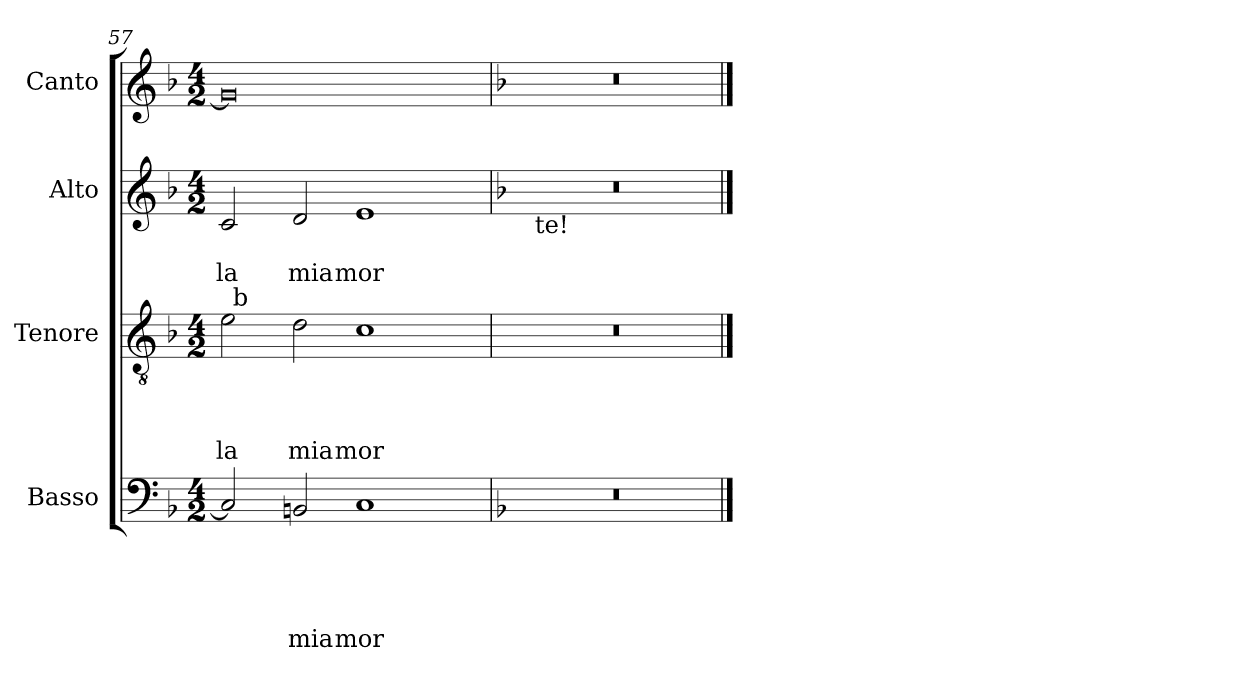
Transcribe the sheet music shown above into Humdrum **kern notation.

**kern	**text	**text	**text	**text	**text	**kern	**text	**text	**text	**text	**kern	**text	**text	**kern	**text
*part4	*part4	*part4	*part4	*part4	*part4	*part3	*part3	*part3	*part3	*part3	*part2	*part2	*part2	*part1	*part1
*staff4	*staff4	*staff4	*staff4	*staff4	*staff4	*staff3	*staff3	*staff3	*staff3	*staff3	*staff2	*staff2	*staff2	*staff1	*staff1
*I"Basso	*	*	*	*	*	*I"Tenore	*	*	*	*	*I"Alto	*	*	*I"Canto	*
*clefF4	*	*	*	*	*	*clefGv2	*	*	*	*	*clefG2	*	*	*clefG2	*
*ITrd-3c-5	*	*	*	*	*	*ITrd-3c-5	*	*	*	*	*ITrd-3c-5	*	*	*	*
*k[b-e-]	*	*	*	*	*	*k[b-e-]	*	*	*	*	*k[b-e-]	*	*	*k[b-]	*
*B-:	*	*	*	*	*	*B-:	*	*	*	*	*B-:	*	*	*F:	*
*M4/2	*	*	*	*	*	*M4/2	*	*	*	*	*M4/2	*	*	*M4/2	*
=57	=57	=57	=57	=57	=57	=57	=57	=57	=57	=57	=57	=57	=57	=57	=57
!	!	!	!	!	!	!	!	!	!	!LO:LY:b	!	!	!LO:LY:b	!	!
*	*	*	*	*	*	*^	*	*	*	*	*	*	*	*	*
2F/]	.	.	.	.	.	2a\	32ryy	.	.	.	-la	2f/	.	-la	0g]	.
!	!	!	!	!	!	!	!LO:TX:a:t=b	!	!	!	!	!	!	!	!	!
.	.	.	.	.	.	.	1ryy	.	.	.	.	.	.	.	.	.
!	!	!	!	!	!LO:LY:b	!	!	!	!	!	!LO:LY:b	!	!	!LO:LY:b	!	!
2En/	.	.	.	.	mia	2g\	.	.	.	.	mia	2g/	.	mia	.	.
!	!	!	!	!	!LO:LY:b	!	!	!	!	!	!LO:LY:b	!	!	!LO:LY:b	!	!
1F	.	.	.	.	mor-	1f	.	.	.	.	mor-	1a	.	mor-	.	.
.	.	.	.	.	.	.	2ryy	.	.	.	.	.	.	.	.	.
.	.	.	.	.	.	.	4...ryy	.	.	.	.	.	.	.	.	.
*	*	*	*	*	*	*v	*v	*	*	*	*	*	*	*	*	*
=58	=58	=58	=58	=58	=58	=58	=58	=58	=58	=58	=58	=58	=58	=58	=58
*	*	*	*	*	*	*k[b-]	*	*	*	*	*	*	*	*	*
*	*	*	*	*	*	*F:	*	*	*	*	*	*	*	*	*
*	*	*	*	*	*	*^	*	*	*	*	*	*	*	*	*
!	!	!	!	!	!	!LO:TX:b:t=te!	!	!	!	!	!	!	!	!	!	!
*	*	*	*	*	*	*v	*v	*	*	*	*	*^	*	*	*	*
0r	.	.	.	.	.	0r	.	.	.	.	0r	16ryy	.	.	0r	.
!	!	!	!	!	!	!	!	!	!	!	!	!LO:TX:b:t=te!	!	!	!	!
.	.	.	.	.	.	.	.	.	.	.	.	1ryy	.	.	.	.
.	.	.	.	.	.	.	.	.	.	.	.	2...ryy	.	.	.	.
*	*	*	*	*	*	*	*	*	*	*	*v	*v	*	*	*	*
==	==	==	==	==	==	==	==	==	==	==	==	==	==	==	==
*-	*-	*-	*-	*-	*-	*-	*-	*-	*-	*-	*-	*-	*-	*-	*-
